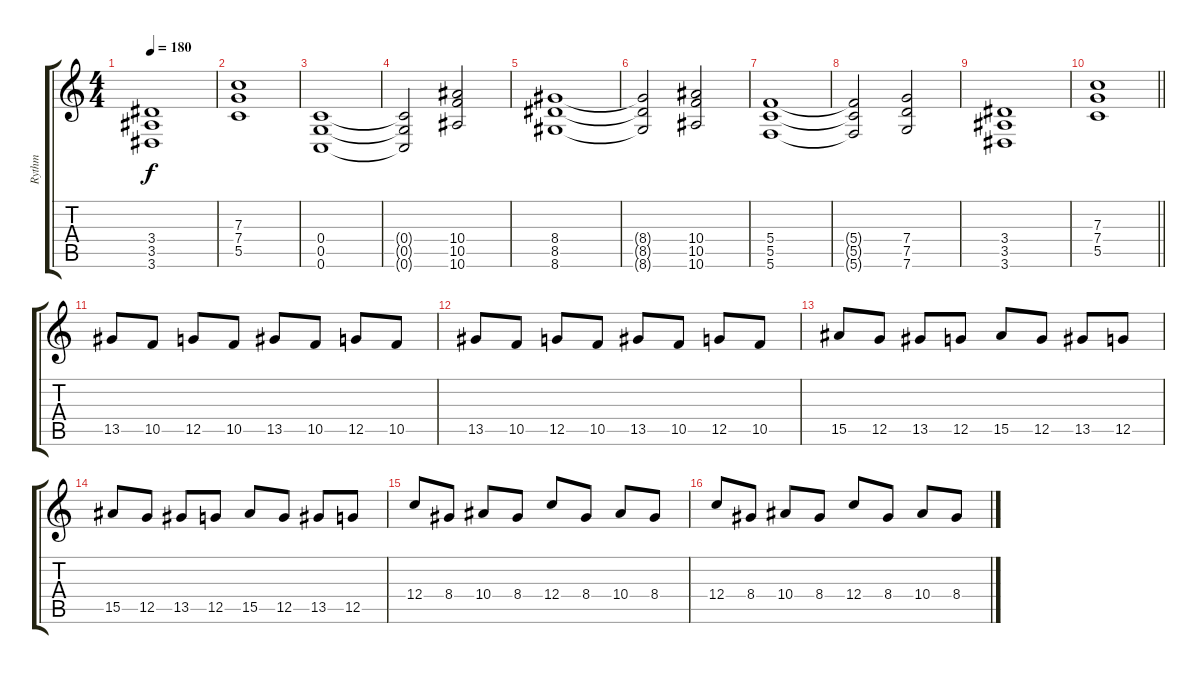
\track ("Rythm" "Rythm") {instrument distortionguitar}
\staff {score tabs}
\tuning (D4 A3 F3 C3 G2 C2) {hide}
\ts (4 4)
\tempo 180
\clef g2
\ks c
(3.4 3.5 3.6).1{dy f} |
(7.3 7.4 5.5).1 |
(0.4 0.5 0.6).1 |
(0.4{t} 0.5{t} 0.6{t}).2 (10.4 10.5 10.6).2 |
(8.4 8.5 8.6).1 |
(8.4{t} 8.5{t} 8.6{t}).2 (10.4 10.5 10.6).2 |
(5.4 5.5 5.6).1 |
(5.4{t} 5.5{t} 5.6{t}).2 (7.4 7.5 7.6).2 |
(3.4 3.5 3.6).1 |
\barLineRight lightlight
(7.3 7.4 5.5).1 |
\section ("" "")
13.5.8 10.5.8 12.5.8 10.5.8 13.5.8 10.5.8 12.5.8 10.5.8 |
13.5.8 10.5.8 12.5.8 10.5.8 13.5.8 10.5.8 12.5.8 10.5.8 |
15.5.8 12.5.8 13.5.8 12.5.8 15.5.8 12.5.8 13.5.8 12.5.8 |
15.5.8 12.5.8 13.5.8 12.5.8 15.5.8 12.5.8 13.5.8 12.5.8 |
12.4.8 8.4.8 10.4.8 8.4.8 12.4.8 8.4.8 10.4.8 8.4.8 |
12.4.8 8.4.8 10.4.8 8.4.8 12.4.8 8.4.8 10.4.8 8.4.8
